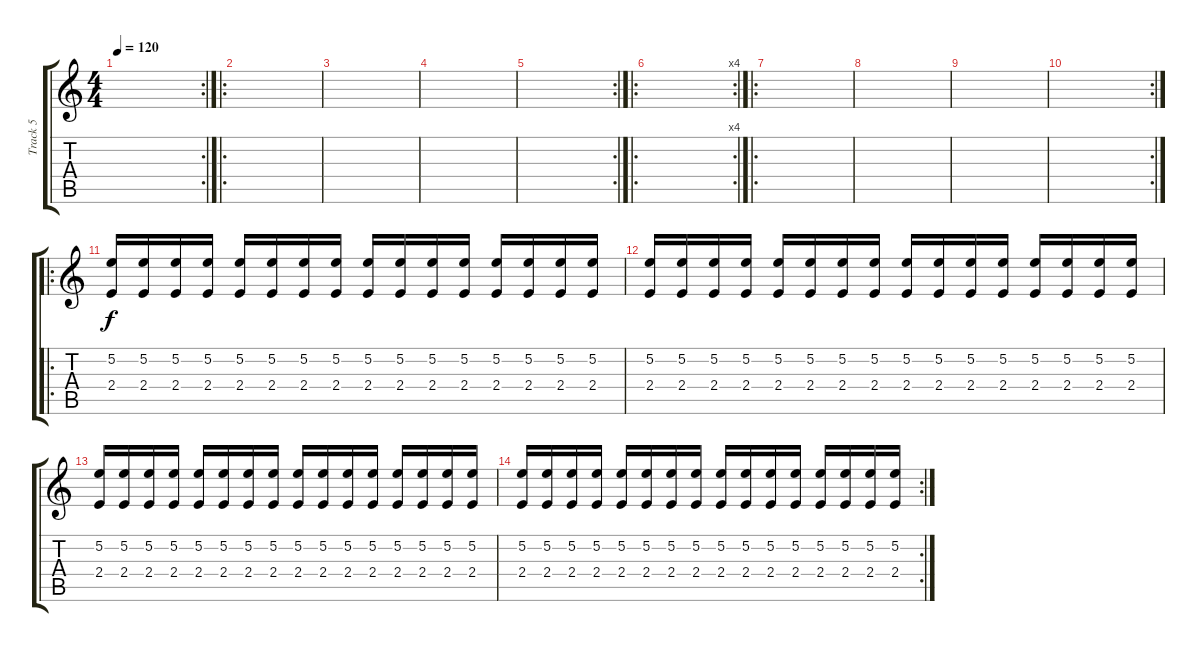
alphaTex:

\track ("Track 5" "Track 5") {instrument distortionguitar}
\staff {score tabs}
\tuning (E4 B3 G3 D3 A2 E2) {hide}
\rc 2
\ts (4 4)
\tempo 120
\clef g2
\ks c
|
\ro
|
|
|
\rc 2
|
\ro
\rc 4
|
\ro
|
|
|
\rc 2
|
\ro
(5.2 2.4).16 (5.2 2.4).16 (5.2 2.4).16 (5.2 2.4).16 (5.2 2.4).16 (5.2 2.4).16 (5.2 2.4).16 (5.2 2.4).16 (5.2 2.4).16 (5.2 2.4).16 (5.2 2.4).16 (5.2 2.4).16 (5.2 2.4).16 (5.2 2.4).16 (5.2 2.4).16 (5.2 2.4).16 |
(5.2 2.4).16 (5.2 2.4).16 (5.2 2.4).16 (5.2 2.4).16 (5.2 2.4).16 (5.2 2.4).16 (5.2 2.4).16 (5.2 2.4).16 (5.2 2.4).16 (5.2 2.4).16 (5.2 2.4).16 (5.2 2.4).16 (5.2 2.4).16 (5.2 2.4).16 (5.2 2.4).16 (5.2 2.4).16 |
(5.2 2.4).16 (5.2 2.4).16 (5.2 2.4).16 (5.2 2.4).16 (5.2 2.4).16 (5.2 2.4).16 (5.2 2.4).16 (5.2 2.4).16 (5.2 2.4).16 (5.2 2.4).16 (5.2 2.4).16 (5.2 2.4).16 (5.2 2.4).16 (5.2 2.4).16 (5.2 2.4).16 (5.2 2.4).16 |
\rc 2
(5.2 2.4).16 (5.2 2.4).16 (5.2 2.4).16 (5.2 2.4).16 (5.2 2.4).16 (5.2 2.4).16 (5.2 2.4).16 (5.2 2.4).16 (5.2 2.4).16 (5.2 2.4).16 (5.2 2.4).16 (5.2 2.4).16 (5.2 2.4).16 (5.2 2.4).16 (5.2 2.4).16 (5.2 2.4).16
